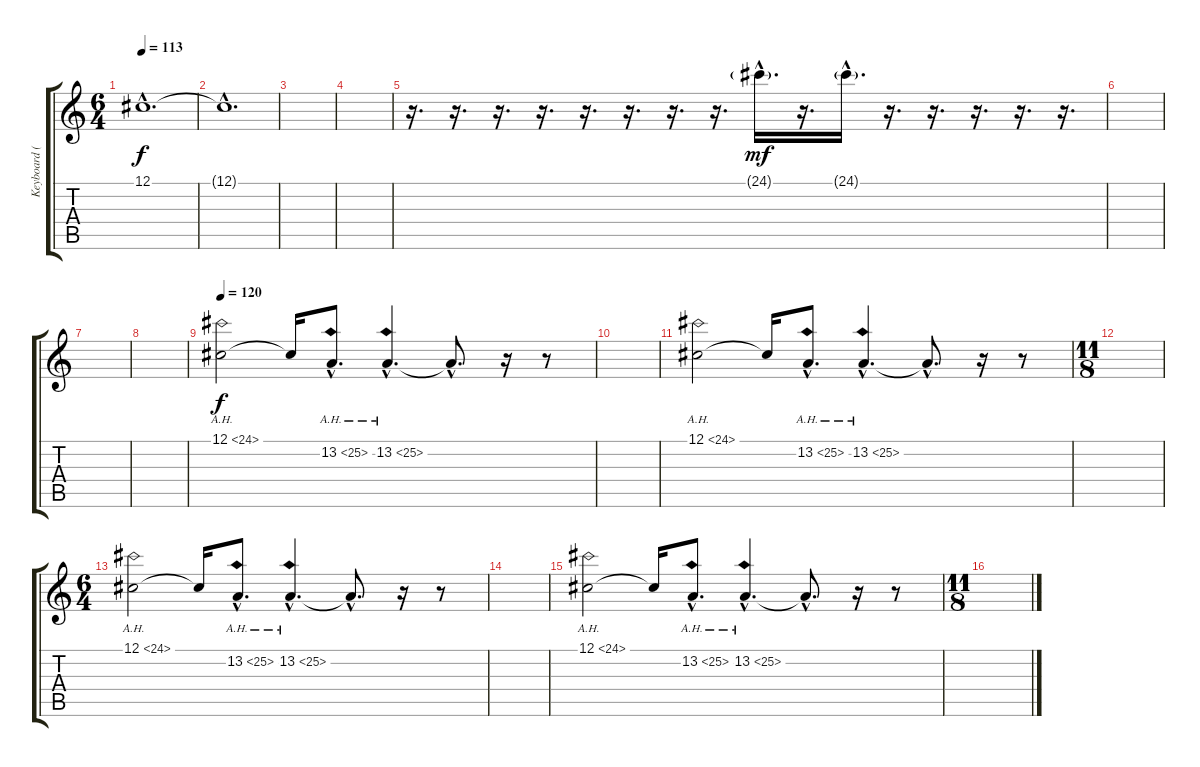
\track ("Keyboard (Violin)" "Keyboard (") {instrument violin}
\staff {score tabs}
\tuning (Db4 Ab3 E3 B2 Gb2 Db2) {hide}
\ts (6 4)
\section ("" "")
\tempo 113
\clef g2
\ks c
12.1{hac}.1{d dy f volume 0} |
12.1{hac t}.1{d} |
|
|
r.16{d} r.16{d} r.16{d} r.16{d} r.16{d} r.16{d} r.16{d} r.16{d} 24.1{g hac}.16{d dy mf} r.16{d} 24.1{g hac}.16{d} r.16{d} r.16{d} r.16{d} r.16{d} r.16{d} |
|
|
|
\section ("" "")
\tempo 120
12.1{ah 12}.2{dy f} 12.1{t}.16 13.2{ah 12 hac}.8{d} 13.2{ah 12 hac}.4{d} 13.2{hac t}.8{d} r.16 r.8 |
|
12.1{ah 12}.2 12.1{t}.16 13.2{ah 12 hac}.8{d} 13.2{ah 12 hac}.4{d} 13.2{hac t}.8{d} r.16 r.8 |
\ts (11 8)
|
\ts (6 4)
12.1{ah 12}.2 12.1{t}.16 13.2{ah 12 hac}.8{d} 13.2{ah 12 hac}.4{d} 13.2{hac t}.8{d} r.16 r.8 |
|
12.1{ah 12}.2 12.1{t}.16 13.2{ah 12 hac}.8{d} 13.2{ah 12 hac}.4{d} 13.2{hac t}.8{d} r.16 r.8 |
\ts (11 8)
